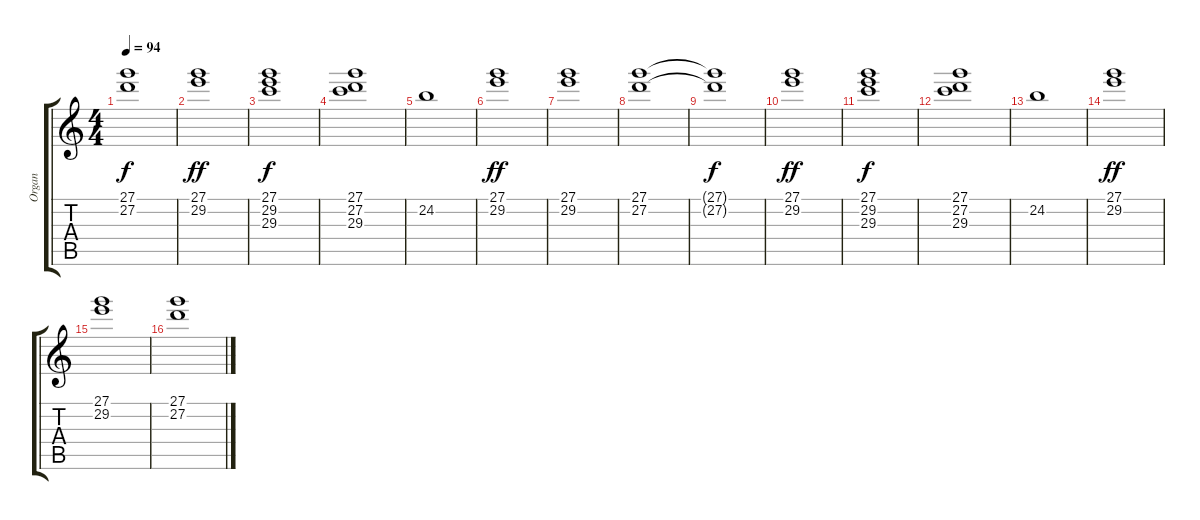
\track ("Organ" "Organ") {instrument rockorgan}
\staff {score tabs}
\tuning (E4 B3 G3 D3 A2 E2) {hide}
\ts (4 4)
\tempo 94
\clef g2
\ks c
(27.1{t} 27.2{t}).1{dy f} |
(27.1 29.2).1{dy ff} |
(27.1 29.2 29.3).1{dy f} |
(27.1 27.2 29.3).1 |
24.2.1 |
(27.1 29.2).1{dy ff} |
(27.1 29.2).1 |
(27.1 27.2).1 |
(27.1{t} 27.2{t}).1{dy f} |
(27.1 29.2).1{dy ff} |
(27.1 29.2 29.3).1{dy f} |
(27.1 27.2 29.3).1 |
24.2.1 |
(27.1 29.2).1{dy ff} |
(27.1 29.2).1 |
(27.1 27.2).1
